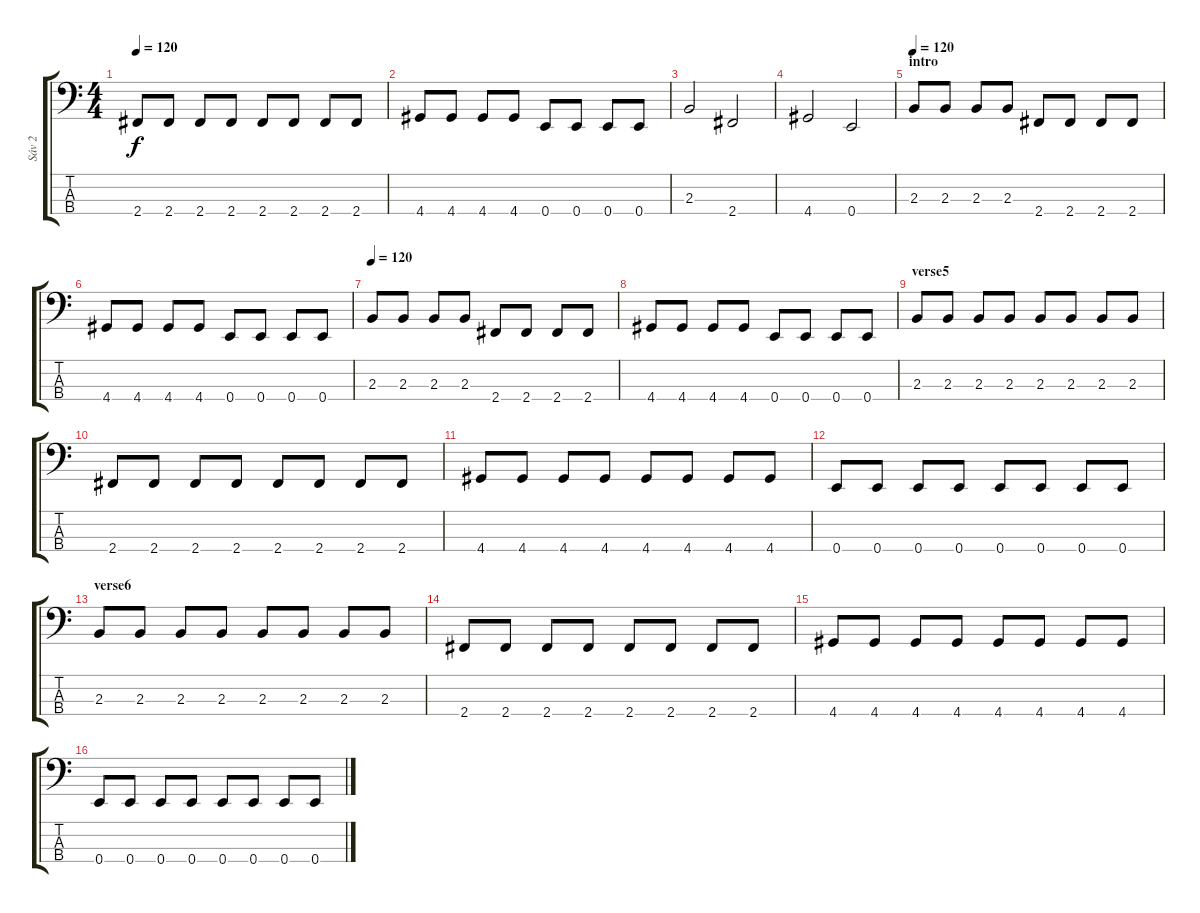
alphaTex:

\track ("Sáv 2" "Sáv 2") {instrument electricbasspick}
\staff {score tabs}
\tuning (G2 D2 A1 E1) {hide}
\ts (4 4)
\tempo 120
\clef f4
\ks c
2.4.8{dy f} 2.4.8 2.4.8 2.4.8 2.4.8 2.4.8 2.4.8 2.4.8 |
4.4.8 4.4.8 4.4.8 4.4.8 0.4.8 0.4.8 0.4.8 0.4.8 |
2.3.2 2.4.2 |
4.4.2 0.4.2 |
\section ("" "intro")
\tempo 120
2.3.8 2.3.8 2.3.8 2.3.8 2.4.8 2.4.8 2.4.8 2.4.8 |
4.4.8 4.4.8 4.4.8 4.4.8 0.4.8 0.4.8 0.4.8 0.4.8 |
\tempo 120
2.3.8 2.3.8 2.3.8 2.3.8 2.4.8 2.4.8 2.4.8 2.4.8 |
4.4.8 4.4.8 4.4.8 4.4.8 0.4.8 0.4.8 0.4.8 0.4.8 |
\section ("" "verse5")
2.3.8 2.3.8 2.3.8 2.3.8 2.3.8 2.3.8 2.3.8 2.3.8 |
2.4.8 2.4.8 2.4.8 2.4.8 2.4.8 2.4.8 2.4.8 2.4.8 |
4.4.8 4.4.8 4.4.8 4.4.8 4.4.8 4.4.8 4.4.8 4.4.8 |
0.4.8 0.4.8 0.4.8 0.4.8 0.4.8 0.4.8 0.4.8 0.4.8 |
\section ("" "verse6")
2.3.8 2.3.8 2.3.8 2.3.8 2.3.8 2.3.8 2.3.8 2.3.8 |
2.4.8 2.4.8 2.4.8 2.4.8 2.4.8 2.4.8 2.4.8 2.4.8 |
4.4.8 4.4.8 4.4.8 4.4.8 4.4.8 4.4.8 4.4.8 4.4.8 |
0.4.8 0.4.8 0.4.8 0.4.8 0.4.8 0.4.8 0.4.8 0.4.8
